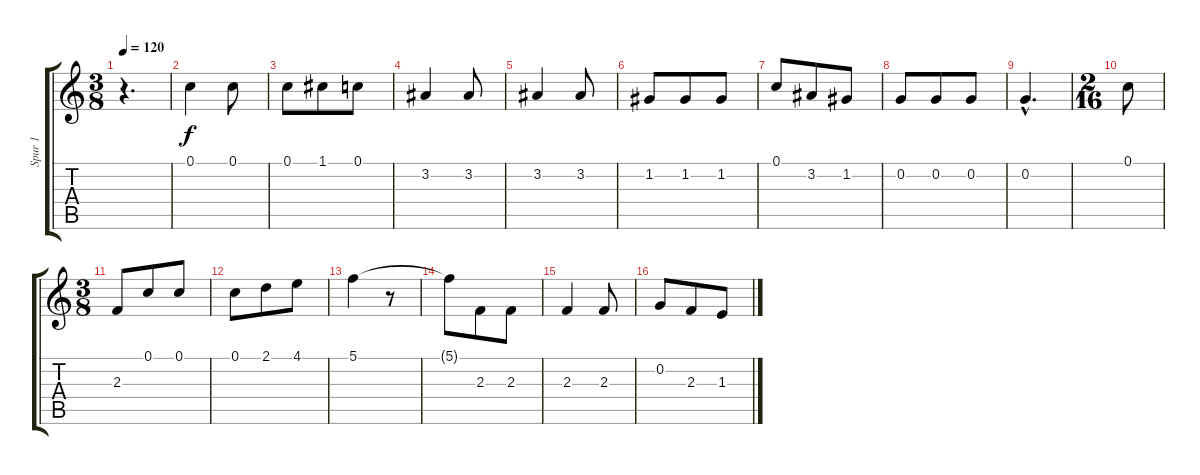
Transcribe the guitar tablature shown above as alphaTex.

\track ("Spur 1" "Spur 1") {instrument acousticguitarnylon}
\staff {score tabs}
\tuning (C4 G3 Eb3 Bb2 F2 C2) {hide}
\ts (3 8)
\tempo 120
\clef g2
\ks c
r.4{d dy f} |
0.1.4 0.1.8 |
0.1.8 1.1.8 0.1.8 |
3.2.4 3.2.8 |
3.2.4 3.2.8 |
1.2.8 1.2.8 1.2.8 |
0.1.8 3.2.8 1.2.8 |
0.2.8 0.2.8 0.2.8 |
0.2{hac}.4{d} |
\ts (2 16)
0.1.8 |
\ts (3 8)
2.3.8 0.1.8 0.1.8 |
0.1.8 2.1.8 4.1.8 |
5.1.4 r.8 |
5.1{t}.8 2.3.8 2.3.8 |
2.3.4 2.3.8 |
0.2.8 2.3.8 1.3.8
